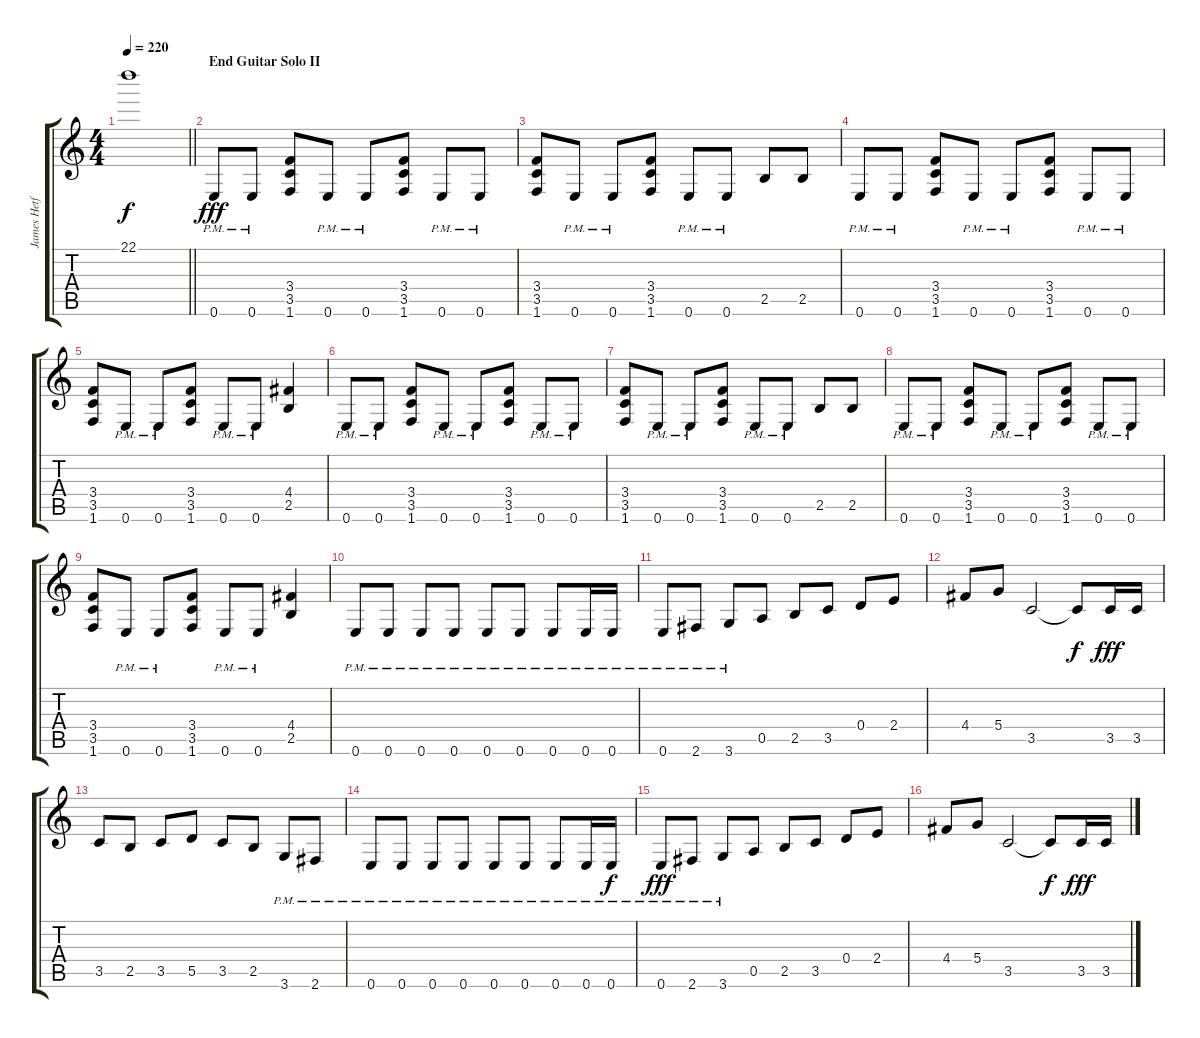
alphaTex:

\track ("James Hetfield" "James Hetf") {instrument distortionguitar}
\staff {score tabs}
\tuning (E4 B3 G3 D3 A2 E2) {hide}
\ts (4 4)
\tempo 220
\clef g2
\barLineRight lightlight
\ks c
22.1{t}.1{dy f} |
\section ("" "End Guitar Solo II")
0.6{pm}.8{dy fff} 0.6{pm}.8 (3.4 3.5 1.6).8 0.6{pm}.8 0.6{pm}.8 (3.4 3.5 1.6).8 0.6{pm}.8 0.6{pm}.8 |
(3.4 3.5 1.6).8 0.6{pm}.8 0.6{pm}.8 (3.4 3.5 1.6).8 0.6{pm}.8 0.6{pm}.8 2.5.8 2.5.8 |
0.6{pm}.8 0.6{pm}.8 (3.4 3.5 1.6).8 0.6{pm}.8 0.6{pm}.8 (3.4 3.5 1.6).8 0.6{pm}.8 0.6{pm}.8 |
(3.4 3.5 1.6).8 0.6{pm}.8 0.6{pm}.8 (3.4 3.5 1.6).8 0.6{pm}.8 0.6{pm}.8 (4.4 2.5).4 |
0.6{pm}.8 0.6{pm}.8 (3.4 3.5 1.6).8 0.6{pm}.8 0.6{pm}.8 (3.4 3.5 1.6).8 0.6{pm}.8 0.6{pm}.8 |
(3.4 3.5 1.6).8 0.6{pm}.8 0.6{pm}.8 (3.4 3.5 1.6).8 0.6{pm}.8 0.6{pm}.8 2.5.8 2.5.8 |
0.6{pm}.8 0.6{pm}.8 (3.4 3.5 1.6).8 0.6{pm}.8 0.6{pm}.8 (3.4 3.5 1.6).8 0.6{pm}.8 0.6{pm}.8 |
(3.4 3.5 1.6).8 0.6{pm}.8 0.6{pm}.8 (3.4 3.5 1.6).8 0.6{pm}.8 0.6{pm}.8 (4.4 2.5).4 |
0.6{pm}.8 0.6{pm}.8 0.6{pm}.8 0.6{pm}.8 0.6{pm}.8 0.6{pm}.8 0.6{pm}.8 0.6{pm}.16 0.6{pm}.16 |
0.6{pm}.8 2.6{pm}.8 3.6{pm}.8 0.5.8 2.5.8 3.5.8 0.4.8 2.4.8 |
4.4.8 5.4.8 3.5.2 3.5{t}.8{dy f} 3.5.16{dy fff} 3.5.16 |
3.5.8 2.5.8 3.5.8 5.5.8 3.5.8 2.5.8 3.6{pm}.8 2.6{pm}.8 |
0.6{pm}.8 0.6{pm}.8 0.6{pm}.8 0.6{pm}.8 0.6{pm}.8 0.6{pm}.8 0.6{pm}.8 0.6{pm}.16 0.6{pm}.16{dy f} |
0.6{pm}.8{dy fff} 2.6{pm}.8 3.6{pm}.8 0.5.8 2.5.8 3.5.8 0.4.8 2.4.8 |
4.4.8 5.4.8 3.5.2 3.5{t}.8{dy f} 3.5.16{dy fff} 3.5.16
